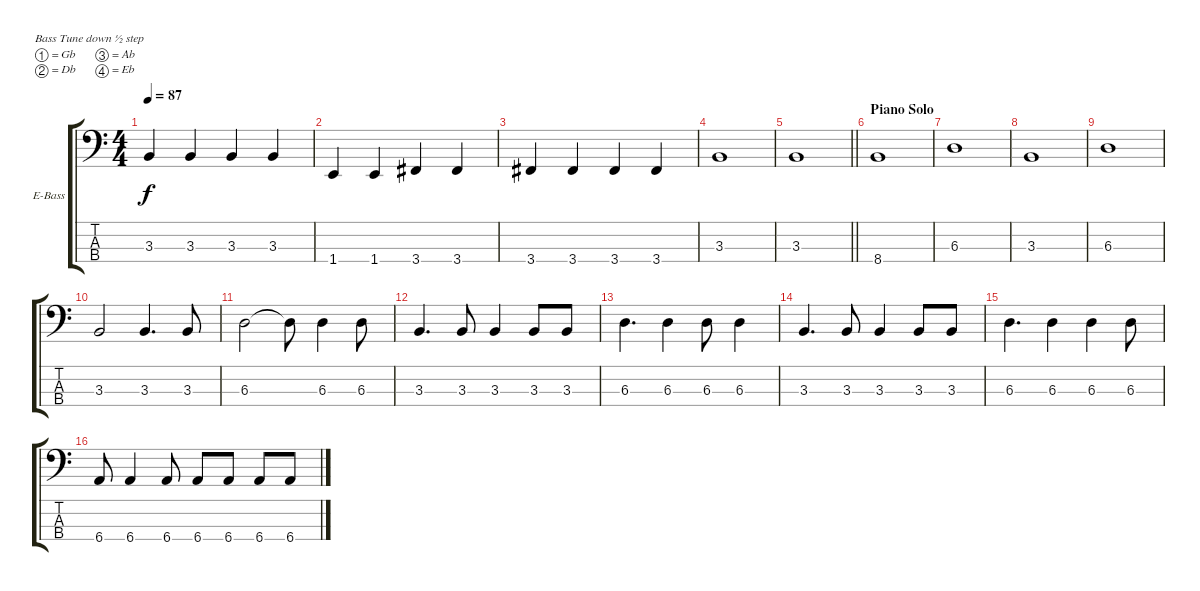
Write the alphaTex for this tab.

\bracketExtendMode groupsimilarinstruments
\firstSystemTrackNameOrientation horizontal
\otherSystemsTrackNameOrientation horizontal
\track ("Duff (Bass)" "E-Bass") {instrument electricbasspick}
\staff {score tabs}
\tuning (Gb2 Db2 Ab1 Eb1)
\ts (4 4)
\tempo 87
\clef f4
\ks c
3.3.4{dy f} 3.3.4 3.3.4 3.3.4 |
1.4.4 1.4.4 3.4.4 3.4.4 |
3.4.4 3.4.4 3.4.4 3.4.4 |
3.3.1 |
\barLineRight lightlight
3.3.1 |
\section ("" "Piano Solo")
8.4.1 |
6.3.1 |
3.3.1 |
6.3.1 |
3.3.2 3.3.4{d} 3.3.8 |
6.3.2 6.3{t}.8 6.3.4 6.3.8 |
3.3.4{d} 3.3.8 3.3.4 3.3.8 3.3.8 |
6.3.4{d} 6.3.4 6.3.8 6.3.4 |
3.3.4{d} 3.3.8 3.3.4 3.3.8 3.3.8 |
6.3.4{d} 6.3.4 6.3.4 6.3.8 |
6.4.8 6.4.4 6.4.8 6.4.8 6.4.8 6.4.8 6.4.8
